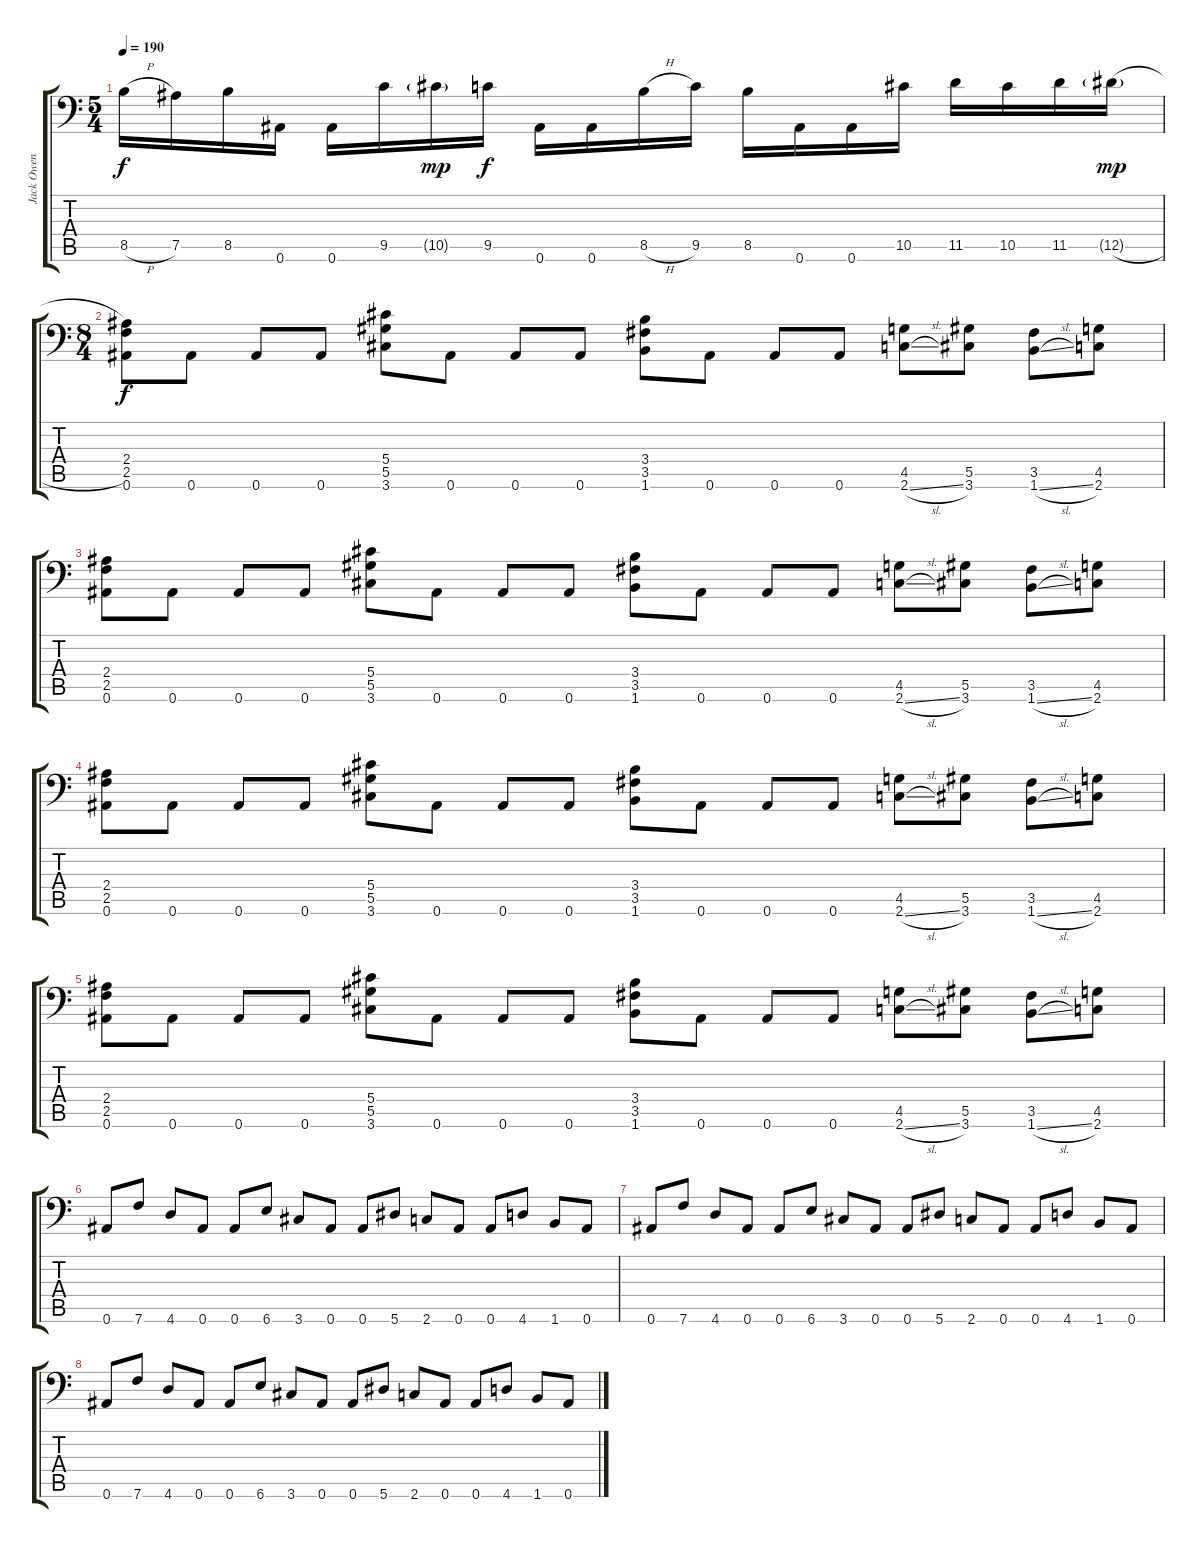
\track ("Jack Owen" "Jack Owen") {instrument distortionguitar}
\staff {score tabs}
\tuning (Bb3 F3 Db3 Ab2 Eb2 Bb1) {hide}
\ts (5 4)
\tempo 190
\clef f4
\ks c
8.5{h}.16{dy f} 7.5.16 8.5.16 0.6.16 0.6.16 9.5.16 10.5{g}.16{dy mp} 9.5.16{dy f} 0.6.16 0.6.16 8.5{h}.16 9.5.16 8.5.16 0.6.16 0.6.16 10.5.16 11.5.16 10.5.16 11.5.16 12.5{h g}.16{dy mp} |
\ts (8 4)
(2.4 2.5 0.6).8{dy f} 0.6.8 0.6.8 0.6.8 (5.4 5.5 3.6).8 0.6.8 0.6.8 0.6.8 (3.4 3.5 1.6).8 0.6.8 0.6.8 0.6.8 (4.5 2.6{sl}).8 (5.5 3.6).8 (3.5 1.6{sl}).8 (4.5 2.6).8 |
(2.4 2.5 0.6).8 0.6.8 0.6.8 0.6.8 (5.4 5.5 3.6).8 0.6.8 0.6.8 0.6.8 (3.4 3.5 1.6).8 0.6.8 0.6.8 0.6.8 (4.5 2.6{sl}).8 (5.5 3.6).8 (3.5 1.6{sl}).8 (4.5 2.6).8 |
(2.4 2.5 0.6).8 0.6.8 0.6.8 0.6.8 (5.4 5.5 3.6).8 0.6.8 0.6.8 0.6.8 (3.4 3.5 1.6).8 0.6.8 0.6.8 0.6.8 (4.5 2.6{sl}).8 (5.5 3.6).8 (3.5 1.6{sl}).8 (4.5 2.6).8 |
(2.4 2.5 0.6).8 0.6.8 0.6.8 0.6.8 (5.4 5.5 3.6).8 0.6.8 0.6.8 0.6.8 (3.4 3.5 1.6).8 0.6.8 0.6.8 0.6.8 (4.5 2.6{sl}).8 (5.5 3.6).8 (3.5 1.6{sl}).8 (4.5 2.6).8 |
0.6.8 7.6.8 4.6.8 0.6.8 0.6.8 6.6.8 3.6.8 0.6.8 0.6.8 5.6.8 2.6.8 0.6.8 0.6.8 4.6.8 1.6.8 0.6.8 |
0.6.8 7.6.8 4.6.8 0.6.8 0.6.8 6.6.8 3.6.8 0.6.8 0.6.8 5.6.8 2.6.8 0.6.8 0.6.8 4.6.8 1.6.8 0.6.8 |
0.6.8 7.6.8 4.6.8 0.6.8 0.6.8 6.6.8 3.6.8 0.6.8 0.6.8 5.6.8 2.6.8 0.6.8 0.6.8 4.6.8 1.6.8 0.6.8
